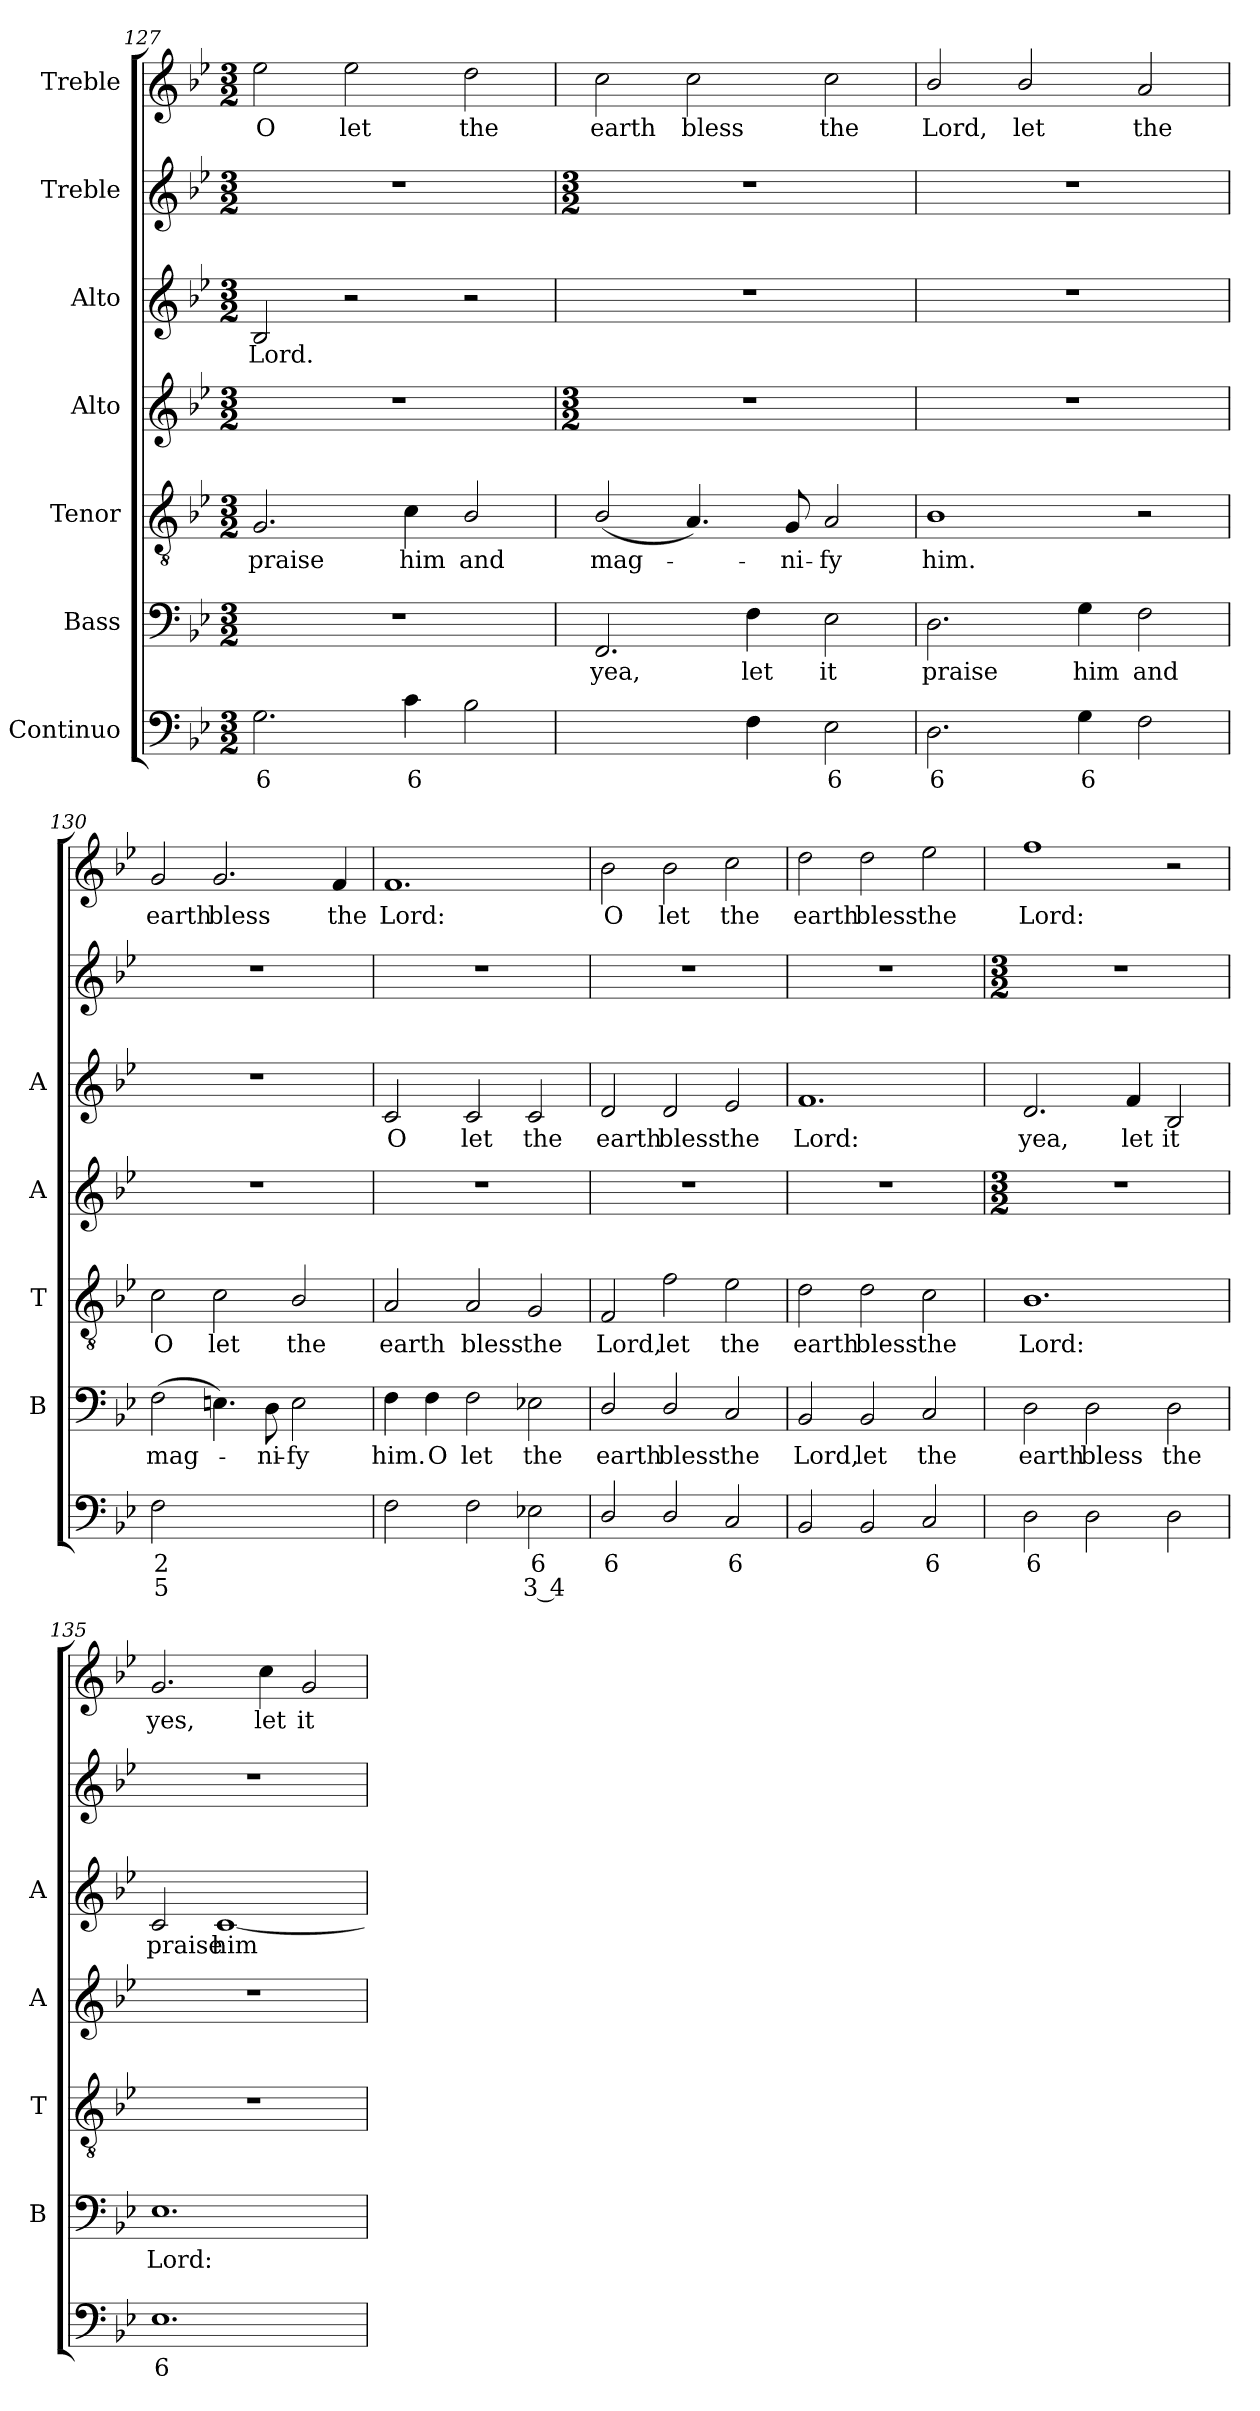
**kern	**text	**text	**kern	**text	**kern	**text	**kern	**kern	**text	**kern	**kern	**text
*part7	*part7	*part7	*part6	*part6	*part5	*part5	*part4	*part3	*part3	*part2	*part1	*part1
*staff7	*staff7	*staff7	*staff6	*staff6	*staff5	*staff5	*staff4	*staff3	*staff3	*staff2	*staff1	*staff1
*I"Continuo	*	*	*I"Bass	*	*I"Tenor	*	*I"Alto	*I"Alto	*	*I"Treble	*I"Treble	*
*	*	*	*I'B	*	*I'T	*	*I'A	*I'A	*	*	*	*
*clefF4	*	*	*clefF4	*	*clefGv2	*	*clefG2	*clefG2	*	*clefG2	*clefG2	*
*k[b-e-]	*	*	*k[b-e-]	*	*k[b-e-]	*	*k[b-e-]	*k[b-e-]	*	*k[b-e-]	*k[b-e-]	*
*B-:	*	*	*B-:	*	*B-:	*	*B-:	*B-:	*	*B-:	*B-:	*
*M3/2	*	*	*M3/2	*	*M3/2	*	*M3/2	*M3/2	*	*M3/2	*M3/2	*
=127	=127	=127	=127	=127	=127	=127	=127	=127	=127	=127	=127	=127
!	!LO:LY:b	!	!	!	!	!LO:LY:b	!	!	!LO:LY:b	!	!	!LO:LY:b
2.G\	6	.	1.r	.	2.G/	praise	1.r	2B-/	Lord.	1.r	2ee-\	O
!	!	!	!	!	!	!	!	!	!	!	!	!LO:LY:b
.	.	.	.	.	.	.	.	2r	.	.	2ee-\	let
!	!LO:LY:b	!	!	!	!	!LO:LY:b	!	!	!	!	!	!
4c\	6	.	.	.	4c\	him	.	.	.	.	.	.
!	!	!	!	!	!	!LO:LY:b	!	!	!	!	!	!LO:LY:b
2B-\	.	.	.	.	2B-/	and	.	2r	.	.	2dd\	the
!!LO:LB:g=z
=128	=128	=128	=128	=128	=128	=128	=128	=128	=128	=128	=128	=128
*	*	*	*	*	*	*	*M3/2	*	*	*M3/2	*	*
!	!LO:LY:b	!	!	!LO:LY:b	!	!LO:LY:b	!	!	!	!	!	!LO:LY:b
[2FF/yy	4	.	2.FF/	yea,	(<2B-/	mag-	1.r	1.r	.	1.r	2cc\	earth
!	!LO:LY:b	!	!	!	!	!	!	!	!	!	!	!LO:LY:b
4FF/yy]	3	.	.	.	4.A/)	.	.	.	.	.	2cc\	bless
!	!	!	!	!LO:LY:b	!	!	!	!	!	!	!	!
4F\	.	.	4F\	let	.	.	.	.	.	.	.	.
!	!	!	!	!	!	!LO:LY:b	!	!	!	!	!	!
.	.	.	.	.	8G/	ni-	.	.	.	.	.	.
!	!LO:LY:b	!	!	!LO:LY:b	!	!LO:LY:b	!	!	!	!	!	!LO:LY:b
2E-\	6	.	2E-\	it	2A/	-fy	.	.	.	.	2cc\	the
=129	=129	=129	=129	=129	=129	=129	=129	=129	=129	=129	=129	=129
!	!LO:LY:b	!	!	!LO:LY:b	!	!LO:LY:b	!	!	!	!	!	!LO:LY:b
2.D\	6	.	2.D\	praise	1B-	him.	1.r	1.r	.	1.r	2b-/	Lord,
!	!	!	!	!	!	!	!	!	!	!	!	!LO:LY:b
.	.	.	.	.	.	.	.	.	.	.	2b-/	let
!	!LO:LY:b	!	!	!LO:LY:b	!	!	!	!	!	!	!	!
4G\	6	.	4G\	him	.	.	.	.	.	.	.	.
!	!	!	!	!LO:LY:b	!	!	!	!	!	!	!	!LO:LY:b
2F\	.	.	2F\	and	2r	.	.	.	.	.	2a/	the
=130	=130	=130	=130	=130	=130	=130	=130	=130	=130	=130	=130	=130
!	!LO:LY:b	!LO:LY:b	!	!LO:LY:b	!	!LO:LY:b	!	!	!	!	!	!LO:LY:b
2F\	2	5	(>2F\	mag-	2c\	O	1.r	1.r	.	1.r	2g/	earth
!	!LO:LY:b	!	!	!	!	!LO:LY:b	!	!	!	!	!	!LO:LY:b
[2En\yy	6	.	4.En\)	.	2c\	let	.	.	.	.	2.g/	bless
!	!	!	!	!LO:LY:b	!	!	!	!	!	!	!	!
.	.	.	8D\	ni-	.	.	.	.	.	.	.	.
!	!LO:LY:b	!LO:LY:b	!	!LO:LY:b	!	!LO:LY:b	!	!	!	!	!	!
2E\yy]	6	5	2E\	-fy	2B-/	the	.	.	.	.	.	.
!	!	!	!	!	!	!	!	!	!	!	!	!LO:LY:b
.	.	.	.	.	.	.	.	.	.	.	4f/	the
=131	=131	=131	=131	=131	=131	=131	=131	=131	=131	=131	=131	=131
!	!	!	!	!LO:LY:b	!	!LO:LY:b	!	!	!LO:LY:b	!	!	!LO:LY:b
2F\	.	.	4F\	him.	2A/	earth	1.r	2c/	O	1.r	1.f	Lord:
!	!	!	!	!LO:LY:b	!	!	!	!	!	!	!	!
.	.	.	4F\	O	.	.	.	.	.	.	.	.
!	!	!	!	!LO:LY:b	!	!LO:LY:b	!	!	!LO:LY:b	!	!	!
2F\	.	.	2F\	let	2A/	bless	.	2c/	let	.	.	.
!	!LO:LY:b	!LO:LY:b	!	!LO:LY:b	!	!LO:LY:b	!	!	!LO:LY:b	!	!	!
2E-X\	6	3 4	2E-X\	the	2G/	the	.	2c/	the	.	.	.
=132	=132	=132	=132	=132	=132	=132	=132	=132	=132	=132	=132	=132
!	!LO:LY:b	!	!	!LO:LY:b	!	!LO:LY:b	!	!	!LO:LY:b	!	!	!LO:LY:b
2D/	6	.	2D/	earth	2F/	Lord,	1.r	2d/	earth	1.r	2b-\	O
!	!	!	!	!LO:LY:b	!	!LO:LY:b	!	!	!LO:LY:b	!	!	!LO:LY:b
2D/	.	.	2D/	bless	2f\	let	.	2d/	bless	.	2b-\	let
!	!LO:LY:b	!	!	!LO:LY:b	!	!LO:LY:b	!	!	!LO:LY:b	!	!	!LO:LY:b
2C/	6	.	2C/	the	2e-\	the	.	2e-/	the	.	2cc\	the
=133	=133	=133	=133	=133	=133	=133	=133	=133	=133	=133	=133	=133
!	!	!	!	!LO:LY:b	!	!LO:LY:b	!	!	!LO:LY:b	!	!	!LO:LY:b
2BB-/	.	.	2BB-/	Lord,	2d\	earth	1.r	1.f	Lord:	1.r	2dd\	earth
!	!	!	!	!LO:LY:b	!	!LO:LY:b	!	!	!	!	!	!LO:LY:b
2BB-/	.	.	2BB-/	let	2d\	bless	.	.	.	.	2dd\	bless
!	!LO:LY:b	!	!	!LO:LY:b	!	!LO:LY:b	!	!	!	!	!	!LO:LY:b
2C/	6	.	2C/	the	2c\	the	.	.	.	.	2ee-\	the
!!LO:PB:g=z
=134	=134	=134	=134	=134	=134	=134	=134	=134	=134	=134	=134	=134
*	*	*	*	*	*	*	*M3/2	*	*	*M3/2	*	*
!	!LO:LY:b	!	!	!LO:LY:b	!	!LO:LY:b	!	!	!LO:LY:b	!	!	!LO:LY:b
2D\	6	.	2D\	earth	1.B-	Lord:	1.r	2.d/	yea,	1.r	1ff	Lord:
!	!	!	!	!LO:LY:b	!	!	!	!	!	!	!	!
2D\	.	.	2D\	bless	.	.	.	.	.	.	.	.
!	!	!	!	!	!	!	!	!	!LO:LY:b	!	!	!
.	.	.	.	.	.	.	.	4f/	let	.	.	.
!	!	!	!	!LO:LY:b	!	!	!	!	!LO:LY:b	!	!	!
2D\	.	.	2D\	the	.	.	.	2B-/	it	.	2r	.
=135	=135	=135	=135	=135	=135	=135	=135	=135	=135	=135	=135	=135
!	!LO:LY:b	!	!	!LO:LY:b	!	!	!	!	!LO:LY:b	!	!	!LO:LY:b
1.E-	6	.	1.E-	Lord:	1.r	.	1.r	2c/	praise	1.r	2.g/	yes,
!	!	!	!	!	!	!	!	!	!LO:LY:b	!	!	!
.	.	.	.	.	.	.	.	[1c	him	.	.	.
!	!	!	!	!	!	!	!	!	!	!	!	!LO:LY:b
.	.	.	.	.	.	.	.	.	.	.	4cc\	let
!	!	!	!	!	!	!	!	!	!	!	!	!LO:LY:b
.	.	.	.	.	.	.	.	.	.	.	2g/	it
=	=	=	=	=	=	=	=	=	=	=	=	=
*-	*-	*-	*-	*-	*-	*-	*-	*-	*-	*-	*-	*-
